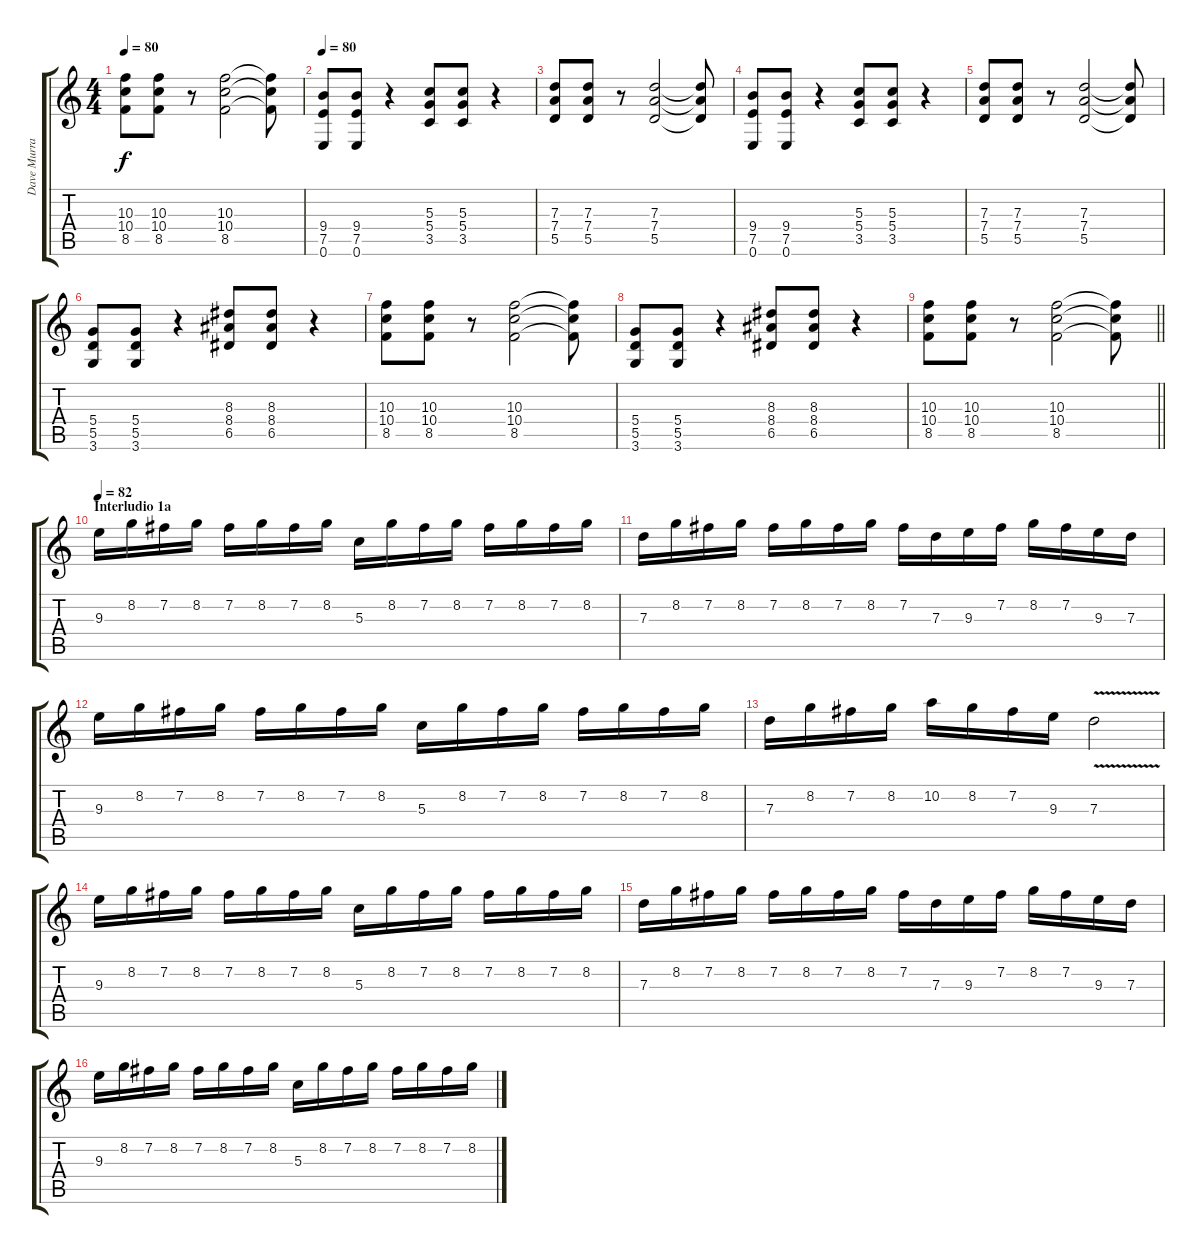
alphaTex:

\track ("Dave Murray" "Dave Murra") {instrument overdrivenguitar}
\staff {score tabs}
\tuning (E4 B3 G3 D3 A2 E2) {hide}
\ts (4 4)
\tempo 80
\clef g2
\ks c
(10.3 10.4 8.5).8{dy f} (10.3 10.4 8.5).8 r.8 (10.3 10.4 8.5).2 (10.3{t} 10.4{t} 8.5{t}).8 |
\tempo 80
(9.4 7.5 0.6).8 (9.4 7.5 0.6).8 r.4 (5.3 5.4 3.5).8 (5.3 5.4 3.5).8 r.4 |
(7.3 7.4 5.5).8 (7.3 7.4 5.5).8 r.8 (7.3 7.4 5.5).2 (7.3{t} 7.4{t} 5.5{t}).8 |
(9.4 7.5 0.6).8 (9.4 7.5 0.6).8 r.4 (5.3 5.4 3.5).8 (5.3 5.4 3.5).8 r.4 |
(7.3 7.4 5.5).8 (7.3 7.4 5.5).8 r.8 (7.3 7.4 5.5).2 (7.3{t} 7.4{t} 5.5{t}).8 |
(5.4 5.5 3.6).8 (5.4 5.5 3.6).8 r.4 (8.3 8.4 6.5).8 (8.3 8.4 6.5).8 r.4 |
(10.3 10.4 8.5).8 (10.3 10.4 8.5).8 r.8 (10.3 10.4 8.5).2 (10.3{t} 10.4{t} 8.5{t}).8 |
(5.4 5.5 3.6).8 (5.4 5.5 3.6).8 r.4 (8.3 8.4 6.5).8 (8.3 8.4 6.5).8 r.4 |
\barLineRight lightlight
(10.3 10.4 8.5).8 (10.3 10.4 8.5).8 r.8 (10.3 10.4 8.5).2 (10.3{t} 10.4{t} 8.5{t}).8 |
\section ("" "Interludio 1a")
\tempo 82
9.3.16{volume 13} 8.2.16 7.2.16 8.2.16 7.2.16 8.2.16 7.2.16 8.2.16 5.3.16 8.2.16 7.2.16 8.2.16 7.2.16 8.2.16 7.2.16 8.2.16 |
7.3.16 8.2.16 7.2.16 8.2.16 7.2.16 8.2.16 7.2.16 8.2.16 7.2.16 7.3.16 9.3.16 7.2.16 8.2.16 7.2.16 9.3.16 7.3.16 |
9.3.16 8.2.16 7.2.16 8.2.16 7.2.16 8.2.16 7.2.16 8.2.16 5.3.16 8.2.16 7.2.16 8.2.16 7.2.16 8.2.16 7.2.16 8.2.16 |
7.3.16 8.2.16 7.2.16 8.2.16 10.2.16 8.2.16 7.2.16 9.3.16 7.3{v}.2 |
9.3.16 8.2.16 7.2.16 8.2.16 7.2.16 8.2.16 7.2.16 8.2.16 5.3.16 8.2.16 7.2.16 8.2.16 7.2.16 8.2.16 7.2.16 8.2.16 |
7.3.16 8.2.16 7.2.16 8.2.16 7.2.16 8.2.16 7.2.16 8.2.16 7.2.16 7.3.16 9.3.16 7.2.16 8.2.16 7.2.16 9.3.16 7.3.16 |
9.3.16 8.2.16 7.2.16 8.2.16 7.2.16 8.2.16 7.2.16 8.2.16 5.3.16 8.2.16 7.2.16 8.2.16 7.2.16 8.2.16 7.2.16 8.2.16
